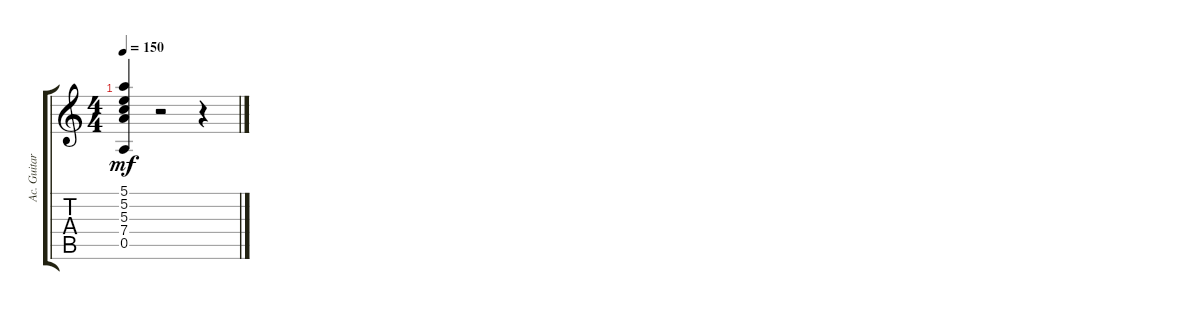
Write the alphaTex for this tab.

\track ("Ac. Guitar 2" "Ac. Guitar") {instrument acousticguitarsteel}
\staff {score tabs}
\tuning (E4 B3 G3 D3 A2 E2) {hide}
\ts (4 4)
\tempo 150
\clef g2
\ks c
(5.1 5.2 5.3 7.4 0.5).4{dy mf volume 4} r.2 r.4
